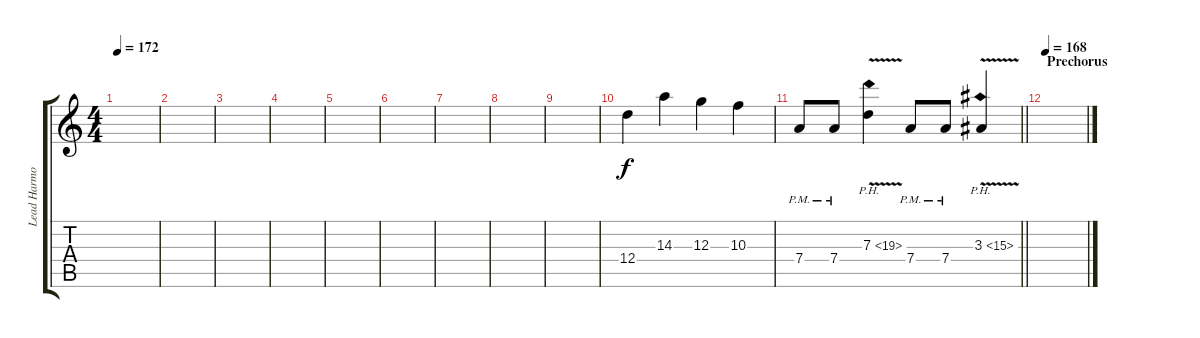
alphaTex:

\track ("Lead Harmony 2" "Lead Harmo") {instrument overdrivenguitar}
\staff {score tabs}
\tuning (E4 B3 G3 D3 A2 D2) {hide}
\ts (4 4)
\tempo 172
\clef g2
\ks c
|
|
|
|
|
|
|
|
|
12.4.4 14.3.4 12.3.4 10.3.4 |
\barLineRight lightlight
7.4{pm}.8 7.4{pm}.8 7.3{ph 12 v}.4 7.4{pm}.8 7.4{pm}.8 3.3{ph 12 v}.4 |
\section ("" "Prechorus")
\tempo 168
